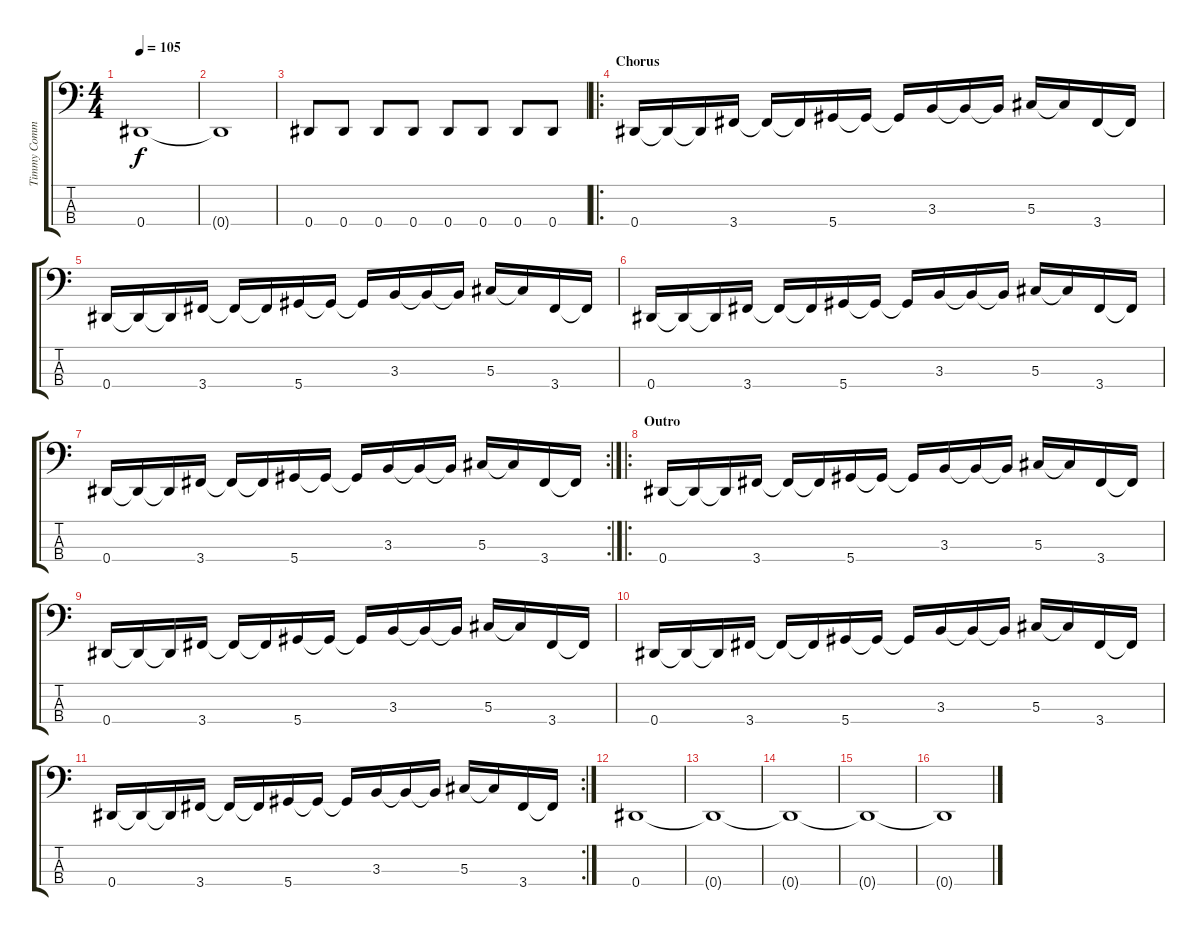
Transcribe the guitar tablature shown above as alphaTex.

\track ("Timmy Commerford - Bass" "Timmy Comm") {instrument electricbassfinger}
\staff {score tabs}
\tuning (Gb2 Db2 Ab1 Eb1) {hide}
\ts (4 4)
\tempo 105
\clef f4
\ks c
0.4{t}.1{dy f} |
0.4{t}.1 |
0.4.8 0.4.8 0.4.8 0.4.8 0.4.8 0.4.8 0.4.8 0.4.8 |
\ro
\section ("" "Chorus")
0.4.16 0.4{t}.16 0.4{t}.16 3.4.16 3.4{t}.16 3.4{t}.16 5.4.16 5.4{t}.16 5.4{t}.16 3.3.16 3.3{t}.16 3.3{t}.16 5.3.16 5.3{t}.16 3.4.16 3.4{t}.16 |
0.4.16 0.4{t}.16 0.4{t}.16 3.4.16 3.4{t}.16 3.4{t}.16 5.4.16 5.4{t}.16 5.4{t}.16 3.3.16 3.3{t}.16 3.3{t}.16 5.3.16 5.3{t}.16 3.4.16 3.4{t}.16 |
0.4.16 0.4{t}.16 0.4{t}.16 3.4.16 3.4{t}.16 3.4{t}.16 5.4.16 5.4{t}.16 5.4{t}.16 3.3.16 3.3{t}.16 3.3{t}.16 5.3.16 5.3{t}.16 3.4.16 3.4{t}.16 |
\rc 2
0.4.16 0.4{t}.16 0.4{t}.16 3.4.16 3.4{t}.16 3.4{t}.16 5.4.16 5.4{t}.16 5.4{t}.16 3.3.16 3.3{t}.16 3.3{t}.16 5.3.16 5.3{t}.16 3.4.16 3.4{t}.16 |
\ro
\section ("" "Outro")
0.4.16 0.4{t}.16 0.4{t}.16 3.4.16 3.4{t}.16 3.4{t}.16 5.4.16 5.4{t}.16 5.4{t}.16 3.3.16 3.3{t}.16 3.3{t}.16 5.3.16 5.3{t}.16 3.4.16 3.4{t}.16 |
0.4.16 0.4{t}.16 0.4{t}.16 3.4.16 3.4{t}.16 3.4{t}.16 5.4.16 5.4{t}.16 5.4{t}.16 3.3.16 3.3{t}.16 3.3{t}.16 5.3.16 5.3{t}.16 3.4.16 3.4{t}.16 |
0.4.16 0.4{t}.16 0.4{t}.16 3.4.16 3.4{t}.16 3.4{t}.16 5.4.16 5.4{t}.16 5.4{t}.16 3.3.16 3.3{t}.16 3.3{t}.16 5.3.16 5.3{t}.16 3.4.16 3.4{t}.16 |
\rc 2
0.4.16 0.4{t}.16 0.4{t}.16 3.4.16 3.4{t}.16 3.4{t}.16 5.4.16 5.4{t}.16 5.4{t}.16 3.3.16 3.3{t}.16 3.3{t}.16 5.3.16 5.3{t}.16 3.4.16 3.4{t}.16 |
0.4.1 |
0.4{t}.1 |
0.4{t}.1 |
0.4{t}.1 |
0.4{t}.1
